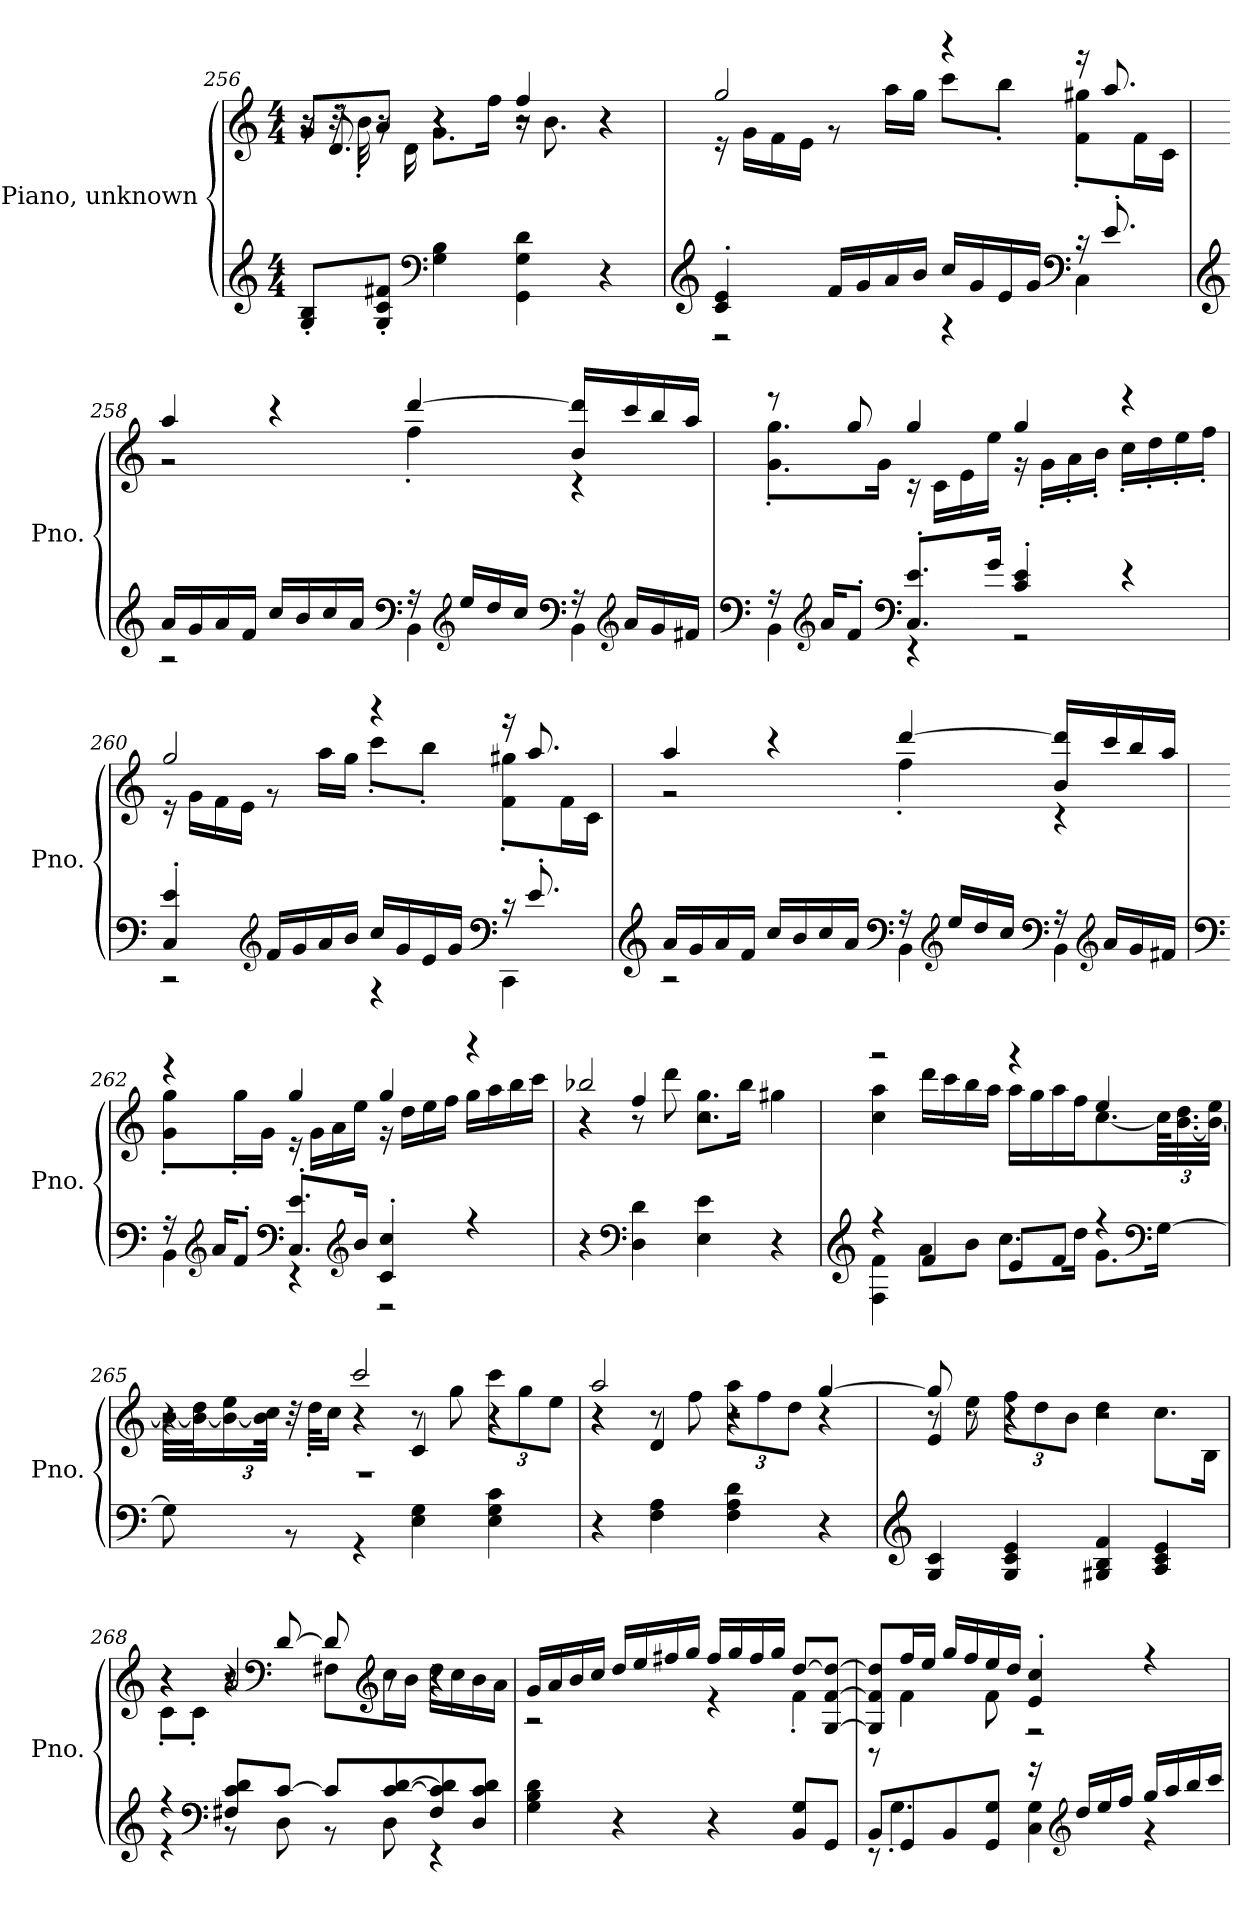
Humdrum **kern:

**kern	**kern
*part1	*part1
*staff2	*staff1
*I"Piano, unknown	*
*I'Pno.	*
!!LO:LB:g=z
*clefG2	*clefG2
*k[]	*k[]
*M4/4	*M4/4
=256	=256
*	*^
*	*	*^
8G/' 8B/'L	8g/L	16r	16r
.	.	32r	8.d'/
.	.	32b'\	.
8G/' 8c/' 8f#X/'J	8a/J	16r	.
.	.	16d\	.
*clefF4	*	*	*
4G\ 4B\	4r	8.g\L	4r
.	.	16ff\Jk	.
4GG\ 4G\ 4d\	4ff/	16r	2r
.	.	8.b\	.
4r	4r	4r	.
*	*v	*v	*v
=257	=257
*clefG2	*
*^	*^
4c/' 4e/'	2r	2gg/	16r
.	.	.	16g\LL
.	.	.	16f\
.	.	.	16e\JJ
16f/LL	.	.	8r
16g/	.	.	.
16a/	.	.	16aa\LL
16b/JJ	.	.	16gg\JJ
16cc/LL	4r	4r	8ccc\L
16g/	.	.	.
16e/	.	.	8bb'\J
16g/JJ	.	.	.
*clefF4	*	*	*
16r	4C\	16r	8f\' 8gg#X\'L
8.e'/	.	8.aa/	.
.	.	.	16f\L
.	.	.	16c\JJ
!!LO:PB:g=z	!!
=258	=258	=258	=258
*clefG2	*	*	*
16a/LL	2r	4aa/	2r
16g/	.	.	.
16a/	.	.	.
16f/JJ	.	.	.
16cc/LL	.	4r	.
16b/	.	.	.
16cc/	.	.	.
16a/JJ	.	.	.
*clefF4	*	*	*
16r	4BB\	[4ddd/	4ff'\
*clefG2	*	*	*
16ee/LL	.	.	.
16dd/	.	.	.
16cc/JJ	.	.	.
*clefF4	*	*	*
16r	4BB\	16b/ 16ddd/]LL	4r
*clefG2	*	*	*
16a/LL	.	16ccc/	.
16g/	.	16bb/	.
16f#X/JJ	.	16aa/JJ	.
=259	=259	=259	=259
*clefF4	*	*	*
16r	4BB\	8r	8.g\' 8.gg\'L
*clefG2	*	*	*
16a/KL	.	.	.
8f'/J	.	8gg/	.
.	.	.	16g\Jk
*clefF4	*	*	*
8.C/' 8.e/'L	4r	4gg/	16r
.	.	.	16c\LL
.	.	.	16e\
16g/Jk	.	.	16ee\JJ
4c/' 4e/'	2r	4gg/	16r
.	.	.	16g'\LL
.	.	.	16a'\
.	.	.	16b'\JJ
4r	.	4r	16cc'\LL
.	.	.	16dd'\
.	.	.	16ee'\
.	.	.	16ff'\JJ
!!LO:LB:g=z	!!
=260	=260	=260	=260
4C/' 4e/'	2r	2gg/	16r
.	.	.	16g\LL
.	.	.	16f\
.	.	.	16e\JJ
*clefG2	*	*	*
16f/LL	.	.	8r
16g/	.	.	.
16a/	.	.	16aa\LL
16b/JJ	.	.	16gg\JJ
16cc/LL	4r	4r	8ccc'\L
16g/	.	.	.
16e/	.	.	8bb'\J
16g/JJ	.	.	.
*clefF4	*	*	*
16r	4CC\	16r	8f\' 8gg#X\'L
8.e'/	.	8.aa/	.
.	.	.	16f\L
.	.	.	16c\JJ
=261	=261	=261	=261
*clefG2	*	*	*
16a/LL	2r	4aa/	2r
16g/	.	.	.
16a/	.	.	.
16f/JJ	.	.	.
16cc/LL	.	4r	.
16b/	.	.	.
16cc/	.	.	.
16a/JJ	.	.	.
*clefF4	*	*	*
16r	4BB\	[4ddd/	4ff'\
*clefG2	*	*	*
16ee/LL	.	.	.
16dd/	.	.	.
16cc/JJ	.	.	.
*clefF4	*	*	*
16r	4BB\	16b/ 16ddd/]LL	4r
*clefG2	*	*	*
16a/LL	.	16ccc/	.
16g/	.	16bb/	.
16f#X/JJ	.	16aa/JJ	.
!!LO:LB:g=z	!!
=262	=262	=262	=262
*clefF4	*	*	*
16r	4BB\	4r	8g\' 8gg\'L
*clefG2	*	*	*
16a/KL	.	.	.
8f'/J	.	.	16gg'\L
.	.	.	16g\JJ
*clefF4	*	*	*
8.C/' 8.e/'L	4r	4gg/	16r
.	.	.	16g\LL
.	.	.	16a\
*clefG2	*	*	*
16b/Jk	.	.	16ee\JJ
4c/' 4cc/'	2r	4gg/	16r
.	.	.	16dd\LL
.	.	.	16ee\
.	.	.	16ff\JJ
4r	.	4r	16gg\LL
.	.	.	16aa\
.	.	.	16bb\
.	.	.	16ccc\JJ
*v	*v	*	*
=263	=263	=263
*	*	*^
4r	2bb-X/	4r	4r
*clefF4	*	*	*
4D\ 4d\	.	8r	4ff/
.	.	8ddd\	.
4E\ 4e\	2r	8.cc\ 8.gg\L	2r
.	.	16bb-\Jk	.
4r	.	4gg#X\	.
*	*v	*v	*v
!!LO:LB:g=z
=264	=264
*clefG2	*
*^	*^
4r	4F\ 4f\	2r	4cc\ 4aa\
4f/	8a\L	.	16ddd\LL
.	.	.	16ccc\
.	8b\J	.	16bb\
.	.	.	16aa\JJ
8e/L	8.cc\L	4r	16aa\LL
.	.	.	16gg\
8f/J	.	.	16aa\
.	16dd\Jk	.	16ff\J
4r	8.g\L	4ee/	[8.cc\
*clefF4	*	*	*
*	*	*	*Xbrackettup
.	[16G\Jk	.	96cc\KLL]
.	.	.	[48.b\ 48.dd\
.	.	.	48b\_ 48ee\JJJ
=265	=265	=265	=265
*	*	*	*^
1r	8G\]	4r	32b\LLL_	2r
.	.	.	32b\_ 32dd\J	.
.	.	.	24b\_ 24ee\	.
.	.	.	48b\] 48cc\JJk	.
.	8r	.	32r	.
.	.	.	32dd'\KLL	.
.	.	.	16cc\JJ	.
.	4r	2ccc/	4r	.
.	4E\ 4G\	.	8r	4c/
.	.	.	8gg\	.
.	4E\ 4G\ 4c\	4r	12ccc\L	4r
.	.	.	12gg\	.
.	.	.	12ee\J	.
*v	*v	*	*	*
=266	=266	=266	=266
4r	2aa/	4r	4r
4F\ 4A\	.	8r	4d/
.	.	8ff\	.
4F\ 4A\ 4d\	4r	12aa\L	2r
.	.	12ff\	.
.	.	12dd\J	.
4r	[4gg/	4r	.
!!LO:LB:g=z	!!	!!
=267	=267	=267	=267
*clefG2	*	*	*
4G/ 4c/	8gg/]	8r	4e/
.	8r	8ee\	.
4G/ 4c/ 4e/	4r	12ff\L	4r
.	.	12dd\	.
.	.	12b\J	.
4G#X/ 4B/ 4f/	2r	4dd\	2r
4A/ 4c/ 4e/	.	8.cc\L	.
.	.	16B\Jk	.
=268	=268	=268	=268
*^	*	*	*
4r	4r	4r	8c'\L	4r
.	.	.	8c'\J	.
*clefF4	*	*	*	*
8F#X/ 8c/ 8d/L	8r	2a/	4r	8r
*	*	*clefF4	*	*
[8c/J	8D\	.	.	[8d/
8c/L]	8r	.	8F#X\L	8d/]
*	*	*clefG2	*	*
[8c/ [8d/	8D\	.	16cc\L	8r
.	.	.	16b\JJ	.
8F#/ 8c/] 8d/]	4r	4r	16dd\LL	4r
.	.	.	16cc\	.
8D/ 8c/ 8d/J	.	.	16b\	.
.	.	.	16a\JJ	.
*v	*v	*	*	*
*	*	*v	*v
=269	=269	=269
4G\ 4B\ 4d\	16g/LL	2r
.	16a/	.
.	16b/	.
.	16cc/JJ	.
4r	16dd/LL	.
.	16ee/	.
.	16ff#X/	.
.	16gg/JJ	.
4r	16ff#/LL	4r
.	16gg/	.
.	16ff#/	.
.	16gg/JJ	.
8BB/ 8G/L	[8dd/L	4f'\
8GG/J	[8G/ [8f/ 8dd/_J	.
!!LO:LB:g=z	!!
=270	=270	=270
*^	*	*
8BB/L	8r	8G/] 8f/] 8dd/]L	8r
8GG/	4.G'\	16ff/L	4f\
.	.	16ee/JJ	.
8BB/	.	16gg/LL	.
.	.	16ff/	.
8GG/ 8G/J	.	16ee/	8f\
.	.	16dd/JJ	.
16r	4C\ 4G\	4e/' 4cc/'	2r
*clefG2	*	*	*
16dd/LL	.	.	.
16ee/	.	.	.
16ff/JJ	.	.	.
16gg/LL	4r	4r	.
16aa/	.	.	.
16bb/	.	.	.
16ccc/JJ	.	.	.
*v	*v	*	*
*	*v	*v
=	=
*-	*-
